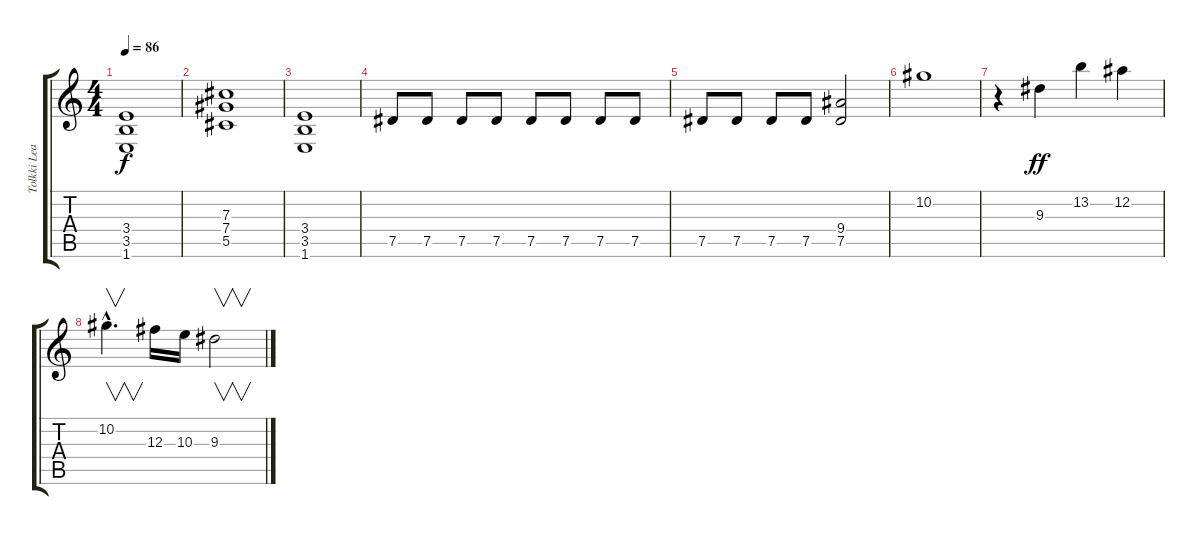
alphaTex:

\track ("Tolkki Lead" "Tolkki Lea") {instrument overdrivenguitar}
\staff {score tabs}
\tuning (Eb4 Bb3 Gb3 Db3 Ab2 Eb2) {hide}
\ts (4 4)
\tempo 86
\clef g2
\ks c
(3.4 3.5 1.6).1{dy f} |
(7.3 7.4 5.5).1 |
(3.4 3.5 1.6).1 |
7.5.8 7.5.8 7.5.8 7.5.8 7.5.8 7.5.8 7.5.8 7.5.8 |
7.5.8 7.5.8 7.5.8 7.5.8 (9.4 7.5).2 |
10.2.1 |
r.4 9.3.4{dy ff} 13.2.4 12.2.4 |
10.2{hac}.4{v d} 12.3.16 10.3.16 9.3.2{v}
